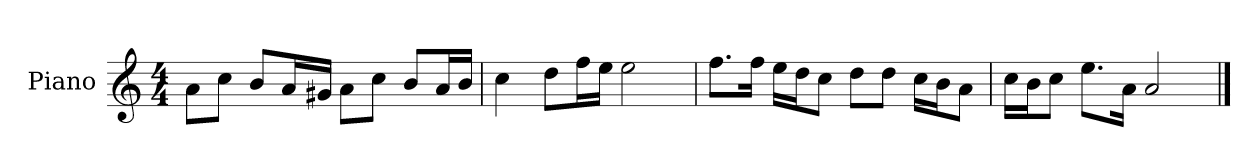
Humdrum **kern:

**kern
*part1
*staff1
*I"Piano
*I'P-no
*clefG2
*k[]
*M4/4
*MM90
=1
8a\L
8cc\J
8b/L
16a/L
16g#X/JJ
8a\L
8cc\J
8b/L
16a/L
16b/JJ
=2
4cc\
8dd\L
16ff\L
16ee\JJ
2ee\
=3
8.ff\L
16ff\Jk
16ee\LL
16dd\J
8cc\J
8dd\L
8dd\J
16cc\LL
16b\J
8a\J
=4
16cc\LL
16b\J
8cc\J
8.ee\L
16a\Jk
2a/
==
*-
